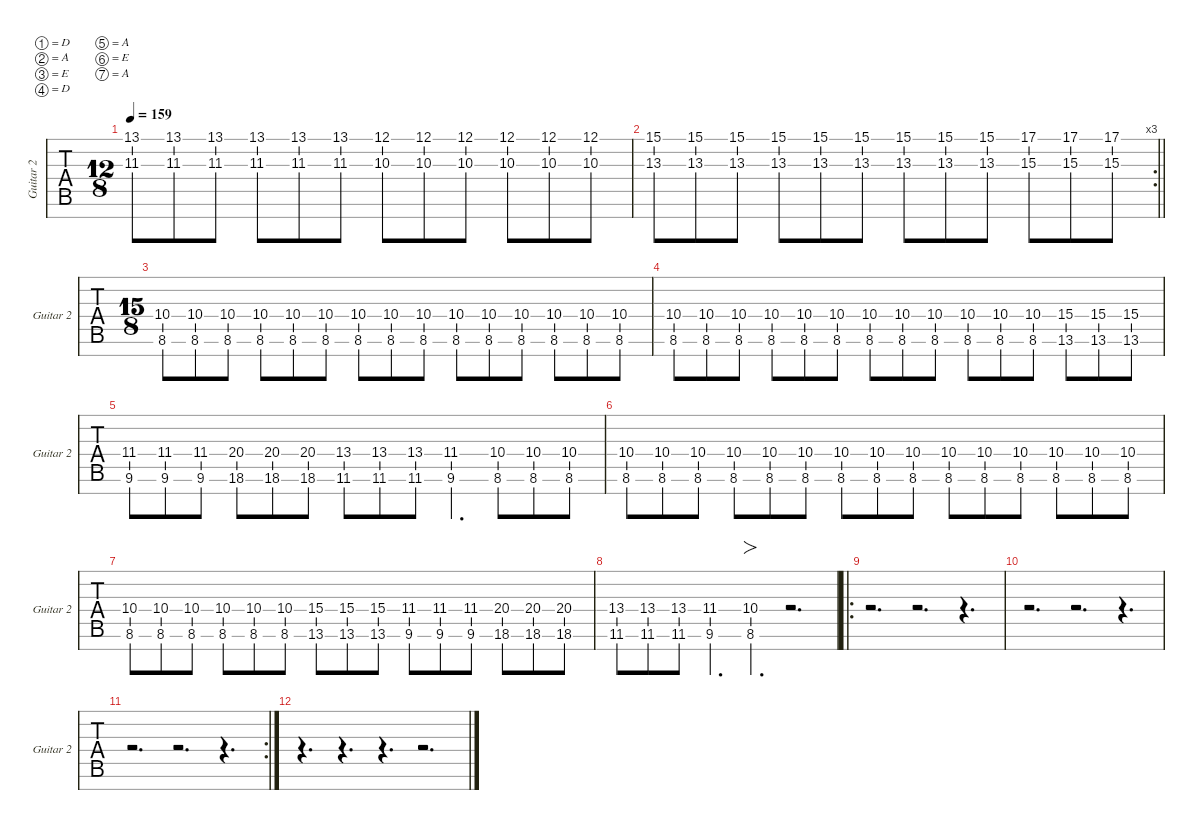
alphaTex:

\defaultSystemsLayout 4
\hideDynamics
\bracketExtendMode nobrackets
\singleTrackTrackNamePolicy allsystems
\multiTrackTrackNamePolicy allsystems
\firstSystemTrackNameMode fullname
\otherSystemsTrackNameMode fullname
\otherSystemsTrackNameOrientation horizontal
\track ("Guitar 2" "Guitar 2") {instrument overdrivenguitar}
\staff {tabs}
\tuning (D4 A3 E3 D3 A2 E2 A1)
\ts (12 8)
\tempo 159
\clef g2
\ks c
(13.1 11.3).8{dy mf} (13.1 11.3).8 (13.1 11.3).8 (13.1 11.3).8 (13.1 11.3).8 (13.1 11.3).8 (12.1 10.3).8 (12.1 10.3).8 (12.1 10.3).8 (12.1 10.3).8 (12.1 10.3).8 (12.1 10.3).8 |
\rc 3
\barLineRight lightlight
(13.3 15.1).8 (13.3 15.1).8 (13.3 15.1).8 (13.3 15.1).8 (13.3 15.1).8 (13.3 15.1).8 (13.3 15.1).8 (13.3 15.1).8 (13.3 15.1).8 (15.3 17.1).8 (15.3 17.1).8 (15.3 17.1).8 |
\ts (15 8)
(8.6 10.4).8 (8.6 10.4).8 (8.6 10.4).8 (8.6 10.4).8 (8.6 10.4).8 (8.6 10.4).8 (8.6 10.4).8 (8.6 10.4).8 (8.6 10.4).8 (8.6 10.4).8 (8.6 10.4).8 (8.6 10.4).8 (8.6 10.4).8 (8.6 10.4).8 (8.6 10.4).8 |
(8.6 10.4).8 (8.6 10.4).8 (8.6 10.4).8 (8.6 10.4).8 (8.6 10.4).8 (8.6 10.4).8 (8.6 10.4).8 (8.6 10.4).8 (8.6 10.4).8 (8.6 10.4).8 (8.6 10.4).8 (8.6 10.4).8 (13.6 15.4).8 (13.6 15.4).8 (13.6 15.4).8 |
(9.6 11.4).8 (9.6 11.4).8 (9.6 11.4).8 (18.6 20.4).8 (18.6 20.4).8 (18.6 20.4).8 (11.6 13.4).8 (11.6 13.4).8 (11.6 13.4).8 (9.6 11.4).4{d} (8.6 10.4).8 (8.6 10.4).8 (8.6 10.4).8 |
(8.6 10.4).8 (8.6 10.4).8 (8.6 10.4).8 (8.6 10.4).8 (8.6 10.4).8 (8.6 10.4).8 (8.6 10.4).8 (8.6 10.4).8 (8.6 10.4).8 (8.6 10.4).8 (8.6 10.4).8 (8.6 10.4).8 (8.6 10.4).8 (8.6 10.4).8 (8.6 10.4).8 |
(8.6 10.4).8 (8.6 10.4).8 (8.6 10.4).8 (8.6 10.4).8 (8.6 10.4).8 (8.6 10.4).8 (13.6 15.4).8 (13.6 15.4).8 (13.6 15.4).8 (9.6 11.4).8 (9.6 11.4).8 (9.6 11.4).8 (18.6 20.4).8 (18.6 20.4).8 (18.6 20.4).8 |
(11.6 13.4).8 (11.6 13.4).8 (11.6 13.4).8 (9.6 11.4).4{d} (8.6 10.4).4{fo d} r.2{d} |
\ro
r.2{d} r.2{d} r.4{d} |
r.2{d} r.2{d} r.4{d} |
\rc 2
r.2{d} r.2{d} r.4{d} |
r.4{d} r.4{d} r.4{d} r.2{d}
